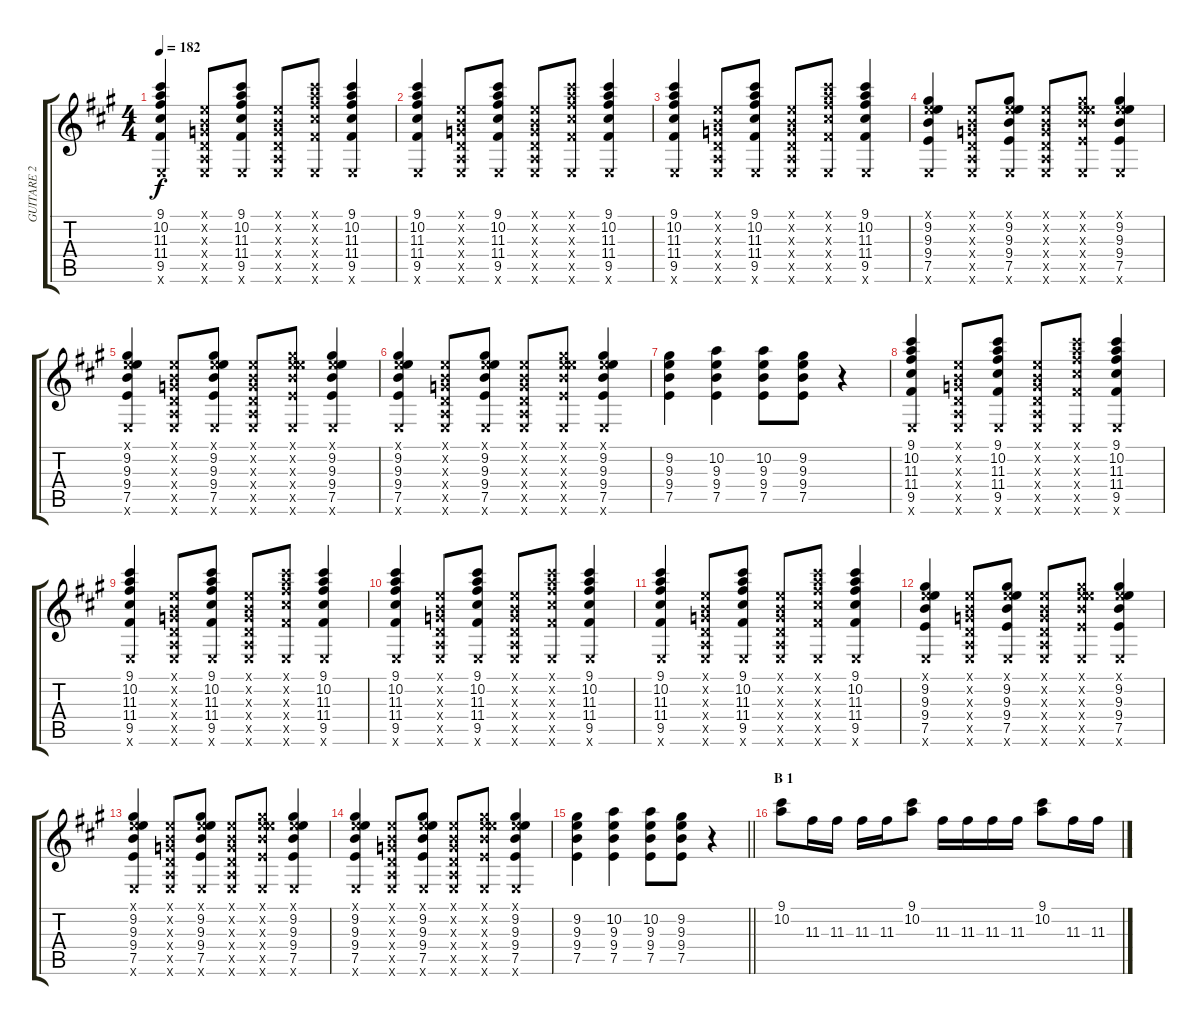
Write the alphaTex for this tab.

\track ("GUITARE 2" "GUITARE 2") {instrument distortionguitar}
\staff {score tabs}
\tuning (E4 B3 G3 D3 A2 E2) {hide}
\ts (4 4)
\tempo 182
\clef g2
\ks a
(9.1 10.2 11.3 11.4 9.5 0.6{x}).4{dy f} (0.1{x} 0.2{x} 0.3{x} 0.4{x} 0.5{x} 0.6{x}).8 (9.1 10.2 11.3 11.4 9.5 0.6{x}).8 (0.1{x} 0.2{x} 0.3{x} 0.4{x} 0.5{x} 0.6{x}).8 (9.1{x} 10.2{x} 11.3{x} 11.4{x} 9.5{x} 0.6{x}).8 (9.1 10.2 11.3 11.4 9.5 0.6{x}).4 |
(9.1 10.2 11.3 11.4 9.5 0.6{x}).4 (0.1{x} 0.2{x} 0.3{x} 0.4{x} 0.5{x} 0.6{x}).8 (9.1 10.2 11.3 11.4 9.5 0.6{x}).8 (0.1{x} 0.2{x} 0.3{x} 0.4{x} 0.5{x} 0.6{x}).8 (9.1{x} 10.2{x} 11.3{x} 11.4{x} 9.5{x} 0.6{x}).8 (9.1 10.2 11.3 11.4 9.5 0.6{x}).4 |
(9.1 10.2 11.3 11.4 9.5 0.6{x}).4 (0.1{x} 0.2{x} 0.3{x} 0.4{x} 0.5{x} 0.6{x}).8 (9.1 10.2 11.3 11.4 9.5 0.6{x}).8 (0.1{x} 0.2{x} 0.3{x} 0.4{x} 0.5{x} 0.6{x}).8 (9.1{x} 10.2{x} 11.3{x} 11.4{x} 9.5{x} 0.6{x}).8 (9.1 10.2 11.3 11.4 9.5 0.6{x}).4 |
(0.1{x} 9.2 9.3 9.4 7.5 0.6{x}).4 (0.1{x} 0.2{x} 0.3{x} 0.4{x} 0.5{x} 0.6{x}).8 (0.1{x} 9.2 9.3 9.4 7.5 0.6{x}).8 (0.1{x} 0.2{x} 0.3{x} 0.4{x} 0.5{x} 0.6{x}).8 (0.1{x} 9.2{x} 9.3{x} 9.4{x} 7.5{x} 0.6{x}).8 (0.1{x} 9.2 9.3 9.4 7.5 0.6{x}).4 |
(0.1{x} 9.2 9.3 9.4 7.5 0.6{x}).4 (0.1{x} 0.2{x} 0.3{x} 0.4{x} 0.5{x} 0.6{x}).8 (0.1{x} 9.2 9.3 9.4 7.5 0.6{x}).8 (0.1{x} 0.2{x} 0.3{x} 0.4{x} 0.5{x} 0.6{x}).8 (0.1{x} 9.2{x} 9.3{x} 9.4{x} 7.5{x} 0.6{x}).8 (0.1{x} 9.2 9.3 9.4 7.5 0.6{x}).4 |
(0.1{x} 9.2 9.3 9.4 7.5 0.6{x}).4 (0.1{x} 0.2{x} 0.3{x} 0.4{x} 0.5{x} 0.6{x}).8 (0.1{x} 9.2 9.3 9.4 7.5 0.6{x}).8 (0.1{x} 0.2{x} 0.3{x} 0.4{x} 0.5{x} 0.6{x}).8 (0.1{x} 9.2{x} 9.3{x} 9.4{x} 7.5{x} 0.6{x}).8 (0.1{x} 9.2 9.3 9.4 7.5 0.6{x}).4 |
(9.2 9.3 9.4 7.5).4 (10.2 9.3 9.4 7.5).4 (10.2 9.3 9.4 7.5).8 (9.2 9.3 9.4 7.5).8 r.4 |
(9.1 10.2 11.3 11.4 9.5 0.6{x}).4 (0.1{x} 0.2{x} 0.3{x} 0.4{x} 0.5{x} 0.6{x}).8 (9.1 10.2 11.3 11.4 9.5 0.6{x}).8 (0.1{x} 0.2{x} 0.3{x} 0.4{x} 0.5{x} 0.6{x}).8 (9.1{x} 10.2{x} 11.3{x} 11.4{x} 9.5{x} 0.6{x}).8 (9.1 10.2 11.3 11.4 9.5 0.6{x}).4 |
(9.1 10.2 11.3 11.4 9.5 0.6{x}).4 (0.1{x} 0.2{x} 0.3{x} 0.4{x} 0.5{x} 0.6{x}).8 (9.1 10.2 11.3 11.4 9.5 0.6{x}).8 (0.1{x} 0.2{x} 0.3{x} 0.4{x} 0.5{x} 0.6{x}).8 (9.1{x} 10.2{x} 11.3{x} 11.4{x} 9.5{x} 0.6{x}).8 (9.1 10.2 11.3 11.4 9.5 0.6{x}).4 |
(9.1 10.2 11.3 11.4 9.5 0.6{x}).4 (0.1{x} 0.2{x} 0.3{x} 0.4{x} 0.5{x} 0.6{x}).8 (9.1 10.2 11.3 11.4 9.5 0.6{x}).8 (0.1{x} 0.2{x} 0.3{x} 0.4{x} 0.5{x} 0.6{x}).8 (9.1{x} 10.2{x} 11.3{x} 11.4{x} 9.5{x} 0.6{x}).8 (9.1 10.2 11.3 11.4 9.5 0.6{x}).4 |
(9.1 10.2 11.3 11.4 9.5 0.6{x}).4 (0.1{x} 0.2{x} 0.3{x} 0.4{x} 0.5{x} 0.6{x}).8 (9.1 10.2 11.3 11.4 9.5 0.6{x}).8 (0.1{x} 0.2{x} 0.3{x} 0.4{x} 0.5{x} 0.6{x}).8 (9.1{x} 10.2{x} 11.3{x} 11.4{x} 9.5{x} 0.6{x}).8 (9.1 10.2 11.3 11.4 9.5 0.6{x}).4 |
(0.1{x} 9.2 9.3 9.4 7.5 0.6{x}).4 (0.1{x} 0.2{x} 0.3{x} 0.4{x} 0.5{x} 0.6{x}).8 (0.1{x} 9.2 9.3 9.4 7.5 0.6{x}).8 (0.1{x} 0.2{x} 0.3{x} 0.4{x} 0.5{x} 0.6{x}).8 (0.1{x} 9.2{x} 9.3{x} 9.4{x} 7.5{x} 0.6{x}).8 (0.1{x} 9.2 9.3 9.4 7.5 0.6{x}).4 |
(0.1{x} 9.2 9.3 9.4 7.5 0.6{x}).4 (0.1{x} 0.2{x} 0.3{x} 0.4{x} 0.5{x} 0.6{x}).8 (0.1{x} 9.2 9.3 9.4 7.5 0.6{x}).8 (0.1{x} 0.2{x} 0.3{x} 0.4{x} 0.5{x} 0.6{x}).8 (0.1{x} 9.2{x} 9.3{x} 9.4{x} 7.5{x} 0.6{x}).8 (0.1{x} 9.2 9.3 9.4 7.5 0.6{x}).4 |
(0.1{x} 9.2 9.3 9.4 7.5 0.6{x}).4 (0.1{x} 0.2{x} 0.3{x} 0.4{x} 0.5{x} 0.6{x}).8 (0.1{x} 9.2 9.3 9.4 7.5 0.6{x}).8 (0.1{x} 0.2{x} 0.3{x} 0.4{x} 0.5{x} 0.6{x}).8 (0.1{x} 9.2{x} 9.3{x} 9.4{x} 7.5{x} 0.6{x}).8 (0.1{x} 9.2 9.3 9.4 7.5 0.6{x}).4 |
\barLineRight lightlight
(9.2 9.3 9.4 7.5).4 (10.2 9.3 9.4 7.5).4 (10.2 9.3 9.4 7.5).8 (9.2 9.3 9.4 7.5).8 r.4 |
\section ("" "B 1")
(9.1 10.2).8 11.3.16 11.3.16 11.3.16 11.3.16 (9.1 10.2).8 11.3.16 11.3.16 11.3.16 11.3.16 (9.1 10.2).8 11.3.16 11.3.16
